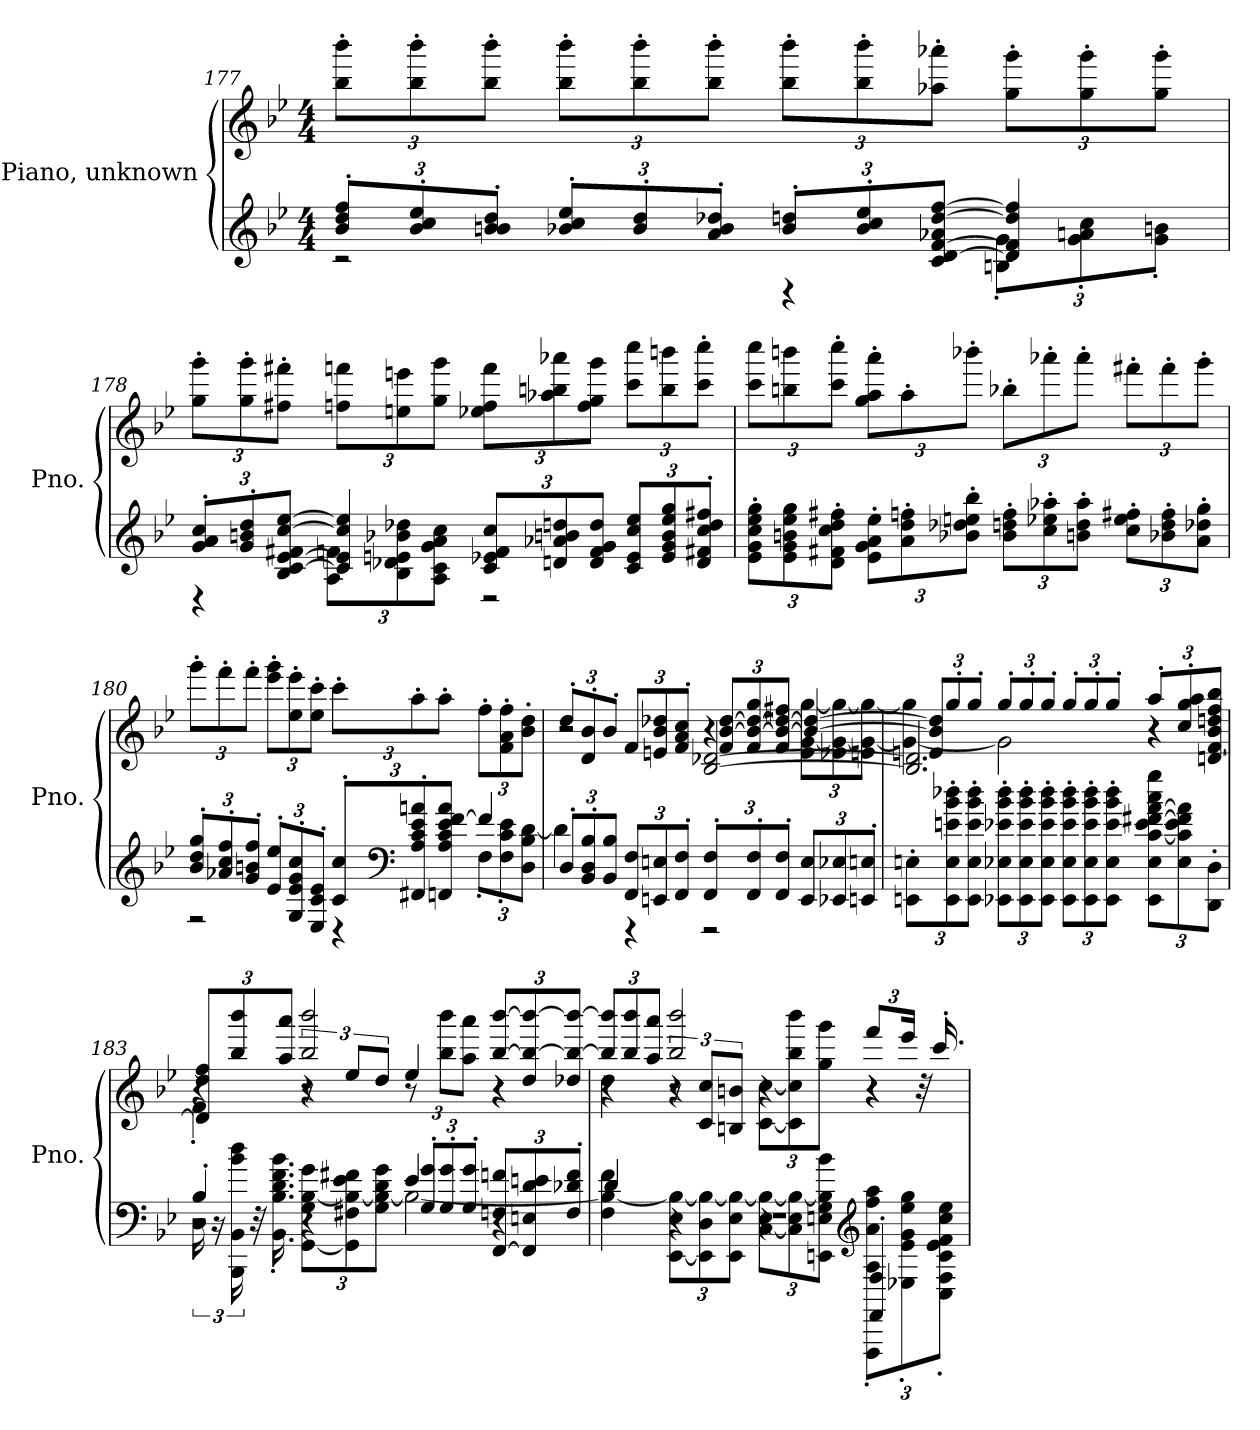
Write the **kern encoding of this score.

**kern	**kern
*part1	*part1
*staff2	*staff1
*I"Piano, unknown	*
*I'Pno.	*
*clefG2	*clefG2
*k[b-e-]	*k[b-e-]
*M4/4	*M4/4
*Xbrackettup	*Xbrackettup
=177	=177
*^	*
12b-/' 12dd/' 12ff/'L	2r	12bb-\' 12bbb-\'L
12b-/' 12cc/' 12ee-/'	.	12bb-\' 12bbb-\'
12b-/' 12bn/' 12dd/'J	.	12bb-\' 12bbb-\'J
12b-X/' 12cc/' 12ee-/'L	.	12bb-\' 12bbb-\'L
12b-/' 12dd/'	.	12bb-\' 12bbb-\'
12a/' 12b-/' 12dd-X/'J	.	12bb-\' 12bbb-\'J
12b-/' 12ddn/'L	4r	12bb-\' 12bbb-\'L
12b-/' 12cc/' 12ee-/'	.	12bb-\' 12bbb-\'
12c/ [12d/ [12f/ 12a-X/ [12dd/ [12ff/J	.	12aa-X\' 12aaa-X\'J
4d/] 4f/] 4dd/] 4ff/]	12Bn\' 12g\'L	12gg\' 12ggg\'L
.	12g\' 12an\' 12cc\'	12gg\' 12ggg\'
.	12g\' 12bn\'J	12gg\' 12ggg\'J
!!LO:LB:g=z
=178	=178	=178
12g/' 12a/' 12cc/'L	4r	12gg\' 12ggg\'L
12g/' 12bn/' 12dd/'	.	12gg\' 12ggg\'
12B-/ [12c/ [12e-/ 12f#X/ [12cc/ [12ee-/J	.	12ff#X\' 12fff#X\'J
4c/] 4e-/] 4cc/] 4ee-/]	12A\ 12fn\L	12ffn\ 12fffn\L
.	12B-\ 12d-X\ 12en\ 12b-X\ 12dd-X\	12een\ 12eeen\
.	12A\ 12c\ 12g\ 12a\ 12cc\J	12gg\ 12ggg\J
12c/ 12e-X/ 12f/ 12cc/L	2r	12ee-X\ 12ff\ 12fff\L
12dn/ 12a-X/ 12bn/ 12ddn/	.	12aa-X\ 12bbn\ 12aaa-X\
12d/ 12f/ 12g/ 12dd/J	.	12ff\ 12gg\ 12ggg\J
12c/ 12e-/ 12cc/ 12ee-/L	.	12ccc\ 12cccc\L
12e-/ 12g/ 12b/ 12ee-/ 12gg/	.	12bb\ 12bbbn\
12d/' 12f#X/' 12cc/' 12dd/' 12ff#X/'J	.	12ccc\' 12cccc\'J
*v	*v	*
!!LO:LB:g=z
=179	=179
12e-\' 12g\' 12cc\' 12ee-\' 12gg\'L	12ccc\ 12cccc\L
12e-\ 12g\ 12bn\ 12ee-\ 12gg\	12bbn\ 12bbbn\
12d\' 12f#X\' 12cc\' 12dd\' 12ff#X\'J	12ccc\' 12cccc\'J
12e-\' 12g\' 12a\' 12ee-\'L	12gg\' 12aa\' 12aaa\'L
12a\' 12dd\' 12ffn\'	12aa'\
12b-X\' 12dd-X\' 12een\' 12bb-\'J	12bbb-X'\J
12b-\' 12ddn\' 12ff\'L	12bb-X'\L
12cc\' 12ee-X\' 12aa-X\'	12aaa-X'\
12bn\' 12dd\' 12aa-\'J	12aaa-'\J
12cc\' 12ee-\' 12ff#X\'L	12fff#X'\L
12b-X\' 12dd\' 12ff#\'	12fff#'\
12a\' 12dd-X\' 12gg\'J	12ggg'\J
=180	=180
*^	*
12b-/' 12dd/' 12gg/'L	2r	12ggg'\L
12a-X/' 12cc/' 12ff/'	.	12fff'\
12g/' 12bn/' 12ff/'J	.	12fff'\J
12e-/' 12ee-/'L	.	12eee-\' 12ggg\'L
12G/' 12e-/' 12g/' 12cc/'	.	12ee-\' 12eee-\'
12E-/' 12c/' 12e-/'J	.	12ee-\' 12ccc\'J
12c/' 12cc/'L	4r	12ccc'\L
*clefF4	*	*
12FF#X/' 12A/' 12c/' 12e-/' 12an/'	.	12aa'\
12FFn/ 12A/ 12c/ 12e-/ [12f/ 12a/J	.	12aa'\J
4f/]	12F'\L	12ff'\L
.	12F\' 12c\' 12e-\'	12f\' 12a\' 12ff\'
.	12D\ 12B-\ [12d\J	12b-\' 12dd\'J
!!LO:LB:g=z
=181	=181	=181
*	*	*^
*	*	*	*^
12D'/L	4d\]	2r	2r	12dd'/L
12BB-/' 12D/' 12B-/'	.	.	.	12d/' 12b-/'
12BB-/ 12B-/J	.	.	.	12b-'/J
12FF/ 12F/L	4r	.	.	12f/L
12EEn/ 12En/	.	.	.	12en/ 12b-/ 12dd-X/
12FF/' 12F/'J	.	.	.	12f/' 12a/' 12cc/'J
12FF/' 12F/'L	2r	[2B-/ [2d-X/	4r	12f/ [12b-/ [12dd-/L
12FF/' 12F/'	.	.	.	12f/ 12b-/_ 12dd-/_ 12gg/
12FF/' 12F/'J	.	.	.	12f/ 12b-/_ 12dd-/_ 12ff#X/J
12EE/ 12E/L	.	.	12e\ [12g\ [12gg\L	4b-/_ 4dd-/_
12EE-X/ 12E-X/	.	.	12e-X\ 12g\_ 12gg\_	.
12EEn/' 12En/'J	.	.	12en\ 12g\_ 12gg\_J	.
*v	*v	*	*	*
=182	=182	=182	=182
12EEn\' 12En\'L	2.B-/] 2.d-/]	4g\_ 4gg\]	12en/ 12b-/] 12dd-/]L
12EE\' 12E\' 12en\' 12b-\' 12dd-X\'	.	.	12gg'/
12EE\' 12E\' 12e\' 12b-\' 12dd-\'J	.	.	12gg'/J
12EE-X\' 12E-X\' 12e-X\' 12b-\' 12dd-\'L	.	2g\]	12gg'/L
12EE-\' 12E-\' 12e-\' 12b-\' 12dd-\'	.	.	12gg'/
12EE-\' 12E-\' 12e-\' 12b-\' 12dd-\'J	.	.	12gg'/J
12EE-\' 12E-\' 12e-\' 12b-\' 12dd-\'L	.	.	12gg'/L
12EE-\' 12E-\' 12e-\' 12b-\' 12dd-\'	.	.	12gg'/
12EE-\' 12E-\' 12e-\' 12b-\' 12dd-\'J	.	.	12gg'/J
12EE-\ 12E-\ [12c\ 12e-\ [12f#X\ [12a\ 12cc\ 12gg\L	4r	4r	12aa'/L
12E-\ 12c\] 12e-\ 12f#\] 12a\]	.	.	12cc/' 12gg/' 12aa/'
12DD\' 12D\'J	.	.	[12dn/ 12f/ 12b-/ 12ddn/ 12ff/ 12bb-/J
!!LO:LB:g=z	!!	!!
=183	=183	=183	=183
*^	*	*	*
*	*brackettup	*	*	*
*	*^	*	*	*
2r	24D\	4B-'/	4r	4f'\	12d/] 12dd/ 12ff/L
.	24r	.	.	.	.
.	24BBB-\ 24BB-\ 24b-\ 24dd\	.	.	.	12bb-/ 12bbb-/
.	32r	.	.	.	.
.	16.BB-\' 16.B-\' 16.d\' 16.f\' 16.b-\'	.	.	.	.
.	.	.	.	.	12aa/ 12aaa/J
*	*Xbrackettup	*	*	*	*brackettup
.	[12GG\ 12G\ [12B-\ 12g\L	4r	2bb-/ 2bbb-/	4r	12r
.	12GG\] 12F#X\ 12B-\_ 12e-\ 12f#X\	.	.	.	12ee-/L
.	12G\ 12B-\_ 12d\ 12g\J	.	.	.	12dd/J
4e-/	2B-\_	12G/' 12g/'L	.	12r	4ee-/
.	.	12G/' 12g/'	.	12bb-\ 12bbb-\L	.
.	.	12G/' 12g/'J	.	12aa\ 12aaa\J	.
*	*	*	*	*	*Xbrackettup
4r	.	[12FF/ 12Fn/ 12fn/L	4r	4r	[12bb-/ [12bbb-/L
.	.	12FF/] 12En/ 12d/ 12en/	.	.	12dd/ 12bb-/_ 12bbb-/_
.	.	12F/' 12d-X/' 12f/'J	.	.	12dd-X/ 12bb-/_ 12bbb-/_J
=184	=184	=184	=184	=184	=184
1r	4F\ 4B-\_ 4f\	4d/	4r	4dd\	12bb-/] 12bbb-/]L
.	.	.	.	.	12bb-/ 12bbb-/
.	.	.	.	.	12aa/ 12aaa/J
*	*	*	*	*	*brackettup
.	[12EE-\ 12E-\ 12B-\_L	4r	2bb-/ 2bbb-/	4r	12r
.	12EE-\] 12D\ 12B-\_	.	.	.	12c/ 12cc/L
.	12EE-\ 12E-\ 12B-\_J	.	.	.	12Bn/ 12bn/J
*	*	*	*	*Xbrackettup	*
.	[12C\ 12E-\ 12B-\_L	4r	.	[12c\ [12cc\L	4r
.	12C\] 12E-\ 12B-\_	.	.	12c\] 12cc\] 12bb-\ 12bbb-\	.
.	12EEn\ 12En\ 12G\ 12B-\] 12b-\J	.	.	12gg\ 12ggg\J	.
*clefG2	*	*	*	*	*
.	12FFF\' 12A\' 12a\' 12ff\' 12aa\'L	4FF/' 4F/'	4r	4r	12fff/L
.	12E-X\' 12e-\' 12g\' 12ee-\' 12gg\'	.	.	.	24eee-/Jk
.	.	.	.	.	32r
.	.	.	.	.	16.ccc'/
.	12C\' 12F\' 12c\' 12e-\' 12f\' 12cc\' 12ee-\'J	.	.	.	.
*v	*v	*v	*	*	*
*	*v	*v	*v
=	=
*-	*-
